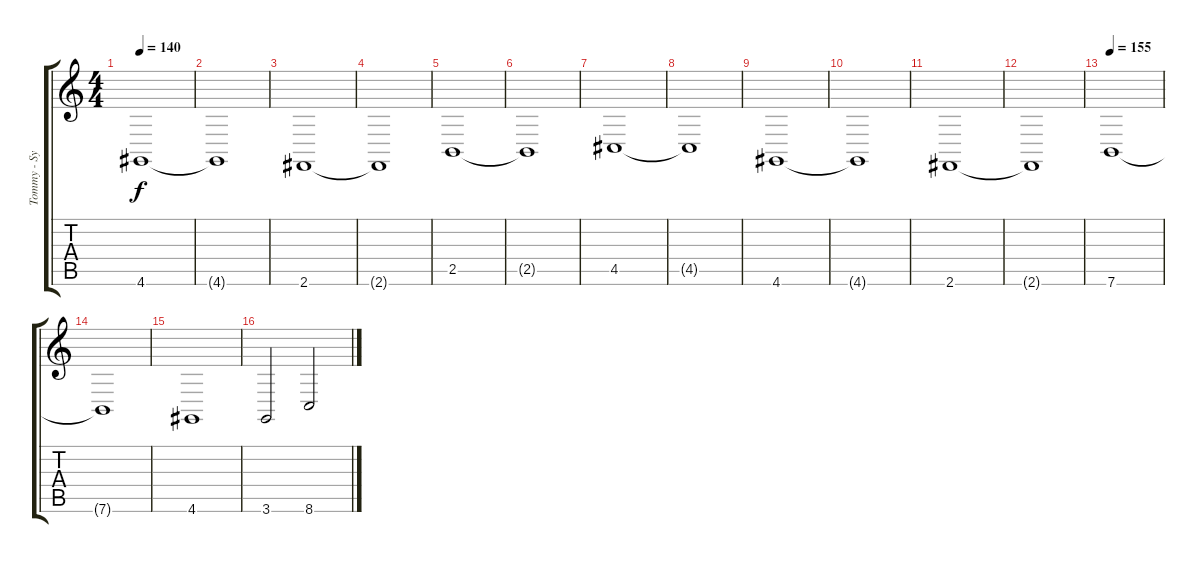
\track ("Tommy - Synth" "Tommy - Sy") {instrument choiraahs}
\staff {score tabs}
\tuning (E4 B3 G3 D3 A2 E2) {hide}
\ts (4 4)
\tempo 140
\clef g2
\ks c
4.6.1{dy f} |
4.6{t}.1 |
2.6.1 |
2.6{t}.1 |
2.5.1 |
2.5{t}.1 |
4.5.1 |
4.5{t}.1 |
4.6.1 |
4.6{t}.1 |
2.6.1 |
2.6{t}.1 |
\tempo 155
7.6.1 |
7.6{t}.1 |
4.6.1 |
3.6.2 8.6.2
